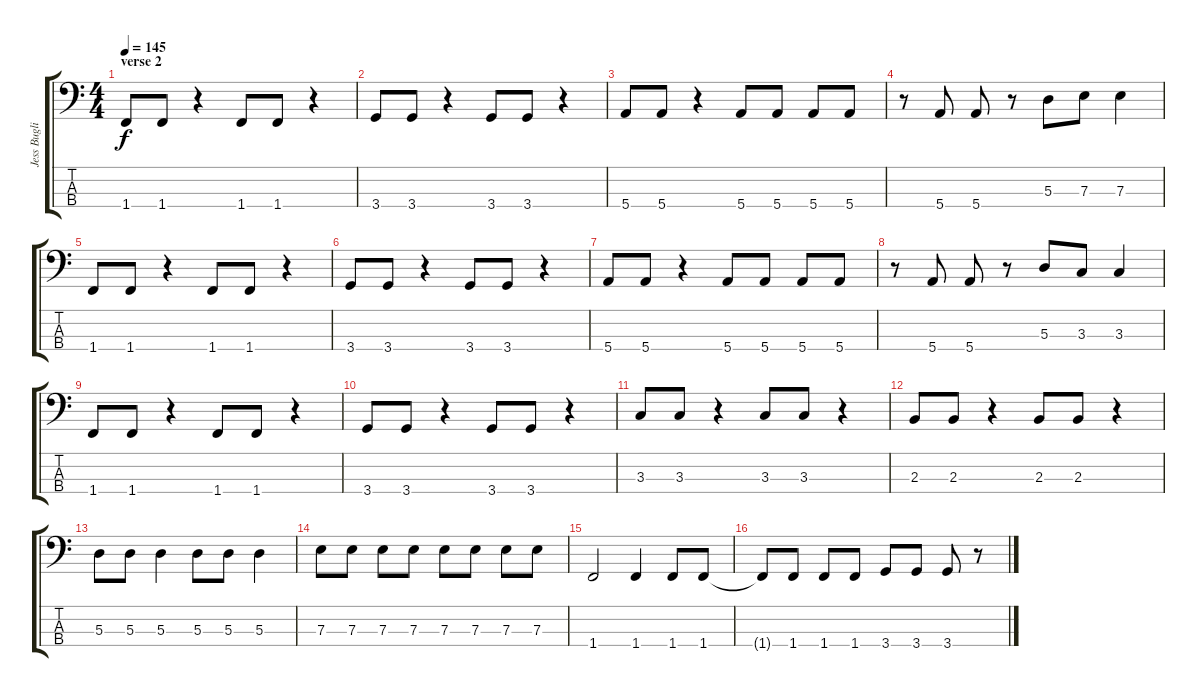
\track ("Jess Buglione" "Jess Bugli") {instrument electricbassfinger}
\staff {score tabs}
\tuning (G2 D2 A1 E1) {hide}
\ts (4 4)
\section ("" "verse 2")
\tempo 145
\clef f4
\ks c
1.4.8{dy f} 1.4.8 r.4 1.4.8 1.4.8 r.4 |
3.4.8 3.4.8 r.4 3.4.8 3.4.8 r.4 |
5.4.8 5.4.8 r.4 5.4.8 5.4.8 5.4.8 5.4.8 |
r.8 5.4.8 5.4.8 r.8 5.3.8 7.3.8 7.3.4 |
1.4.8 1.4.8 r.4 1.4.8 1.4.8 r.4 |
3.4.8 3.4.8 r.4 3.4.8 3.4.8 r.4 |
5.4.8 5.4.8 r.4 5.4.8 5.4.8 5.4.8 5.4.8 |
r.8 5.4.8 5.4.8 r.8 5.3.8 3.3.8 3.3.4 |
1.4.8 1.4.8 r.4 1.4.8 1.4.8 r.4 |
3.4.8 3.4.8 r.4 3.4.8 3.4.8 r.4 |
3.3.8 3.3.8 r.4 3.3.8 3.3.8 r.4 |
2.3.8 2.3.8 r.4 2.3.8 2.3.8 r.4 |
5.3.8 5.3.8 5.3.4 5.3.8 5.3.8 5.3.4 |
7.3.8 7.3.8 7.3.8 7.3.8 7.3.8 7.3.8 7.3.8 7.3.8 |
1.4.2 1.4.4 1.4.8 1.4.8 |
1.4{t}.8 1.4.8 1.4.8 1.4.8 3.4.8 3.4.8 3.4.8 r.8
